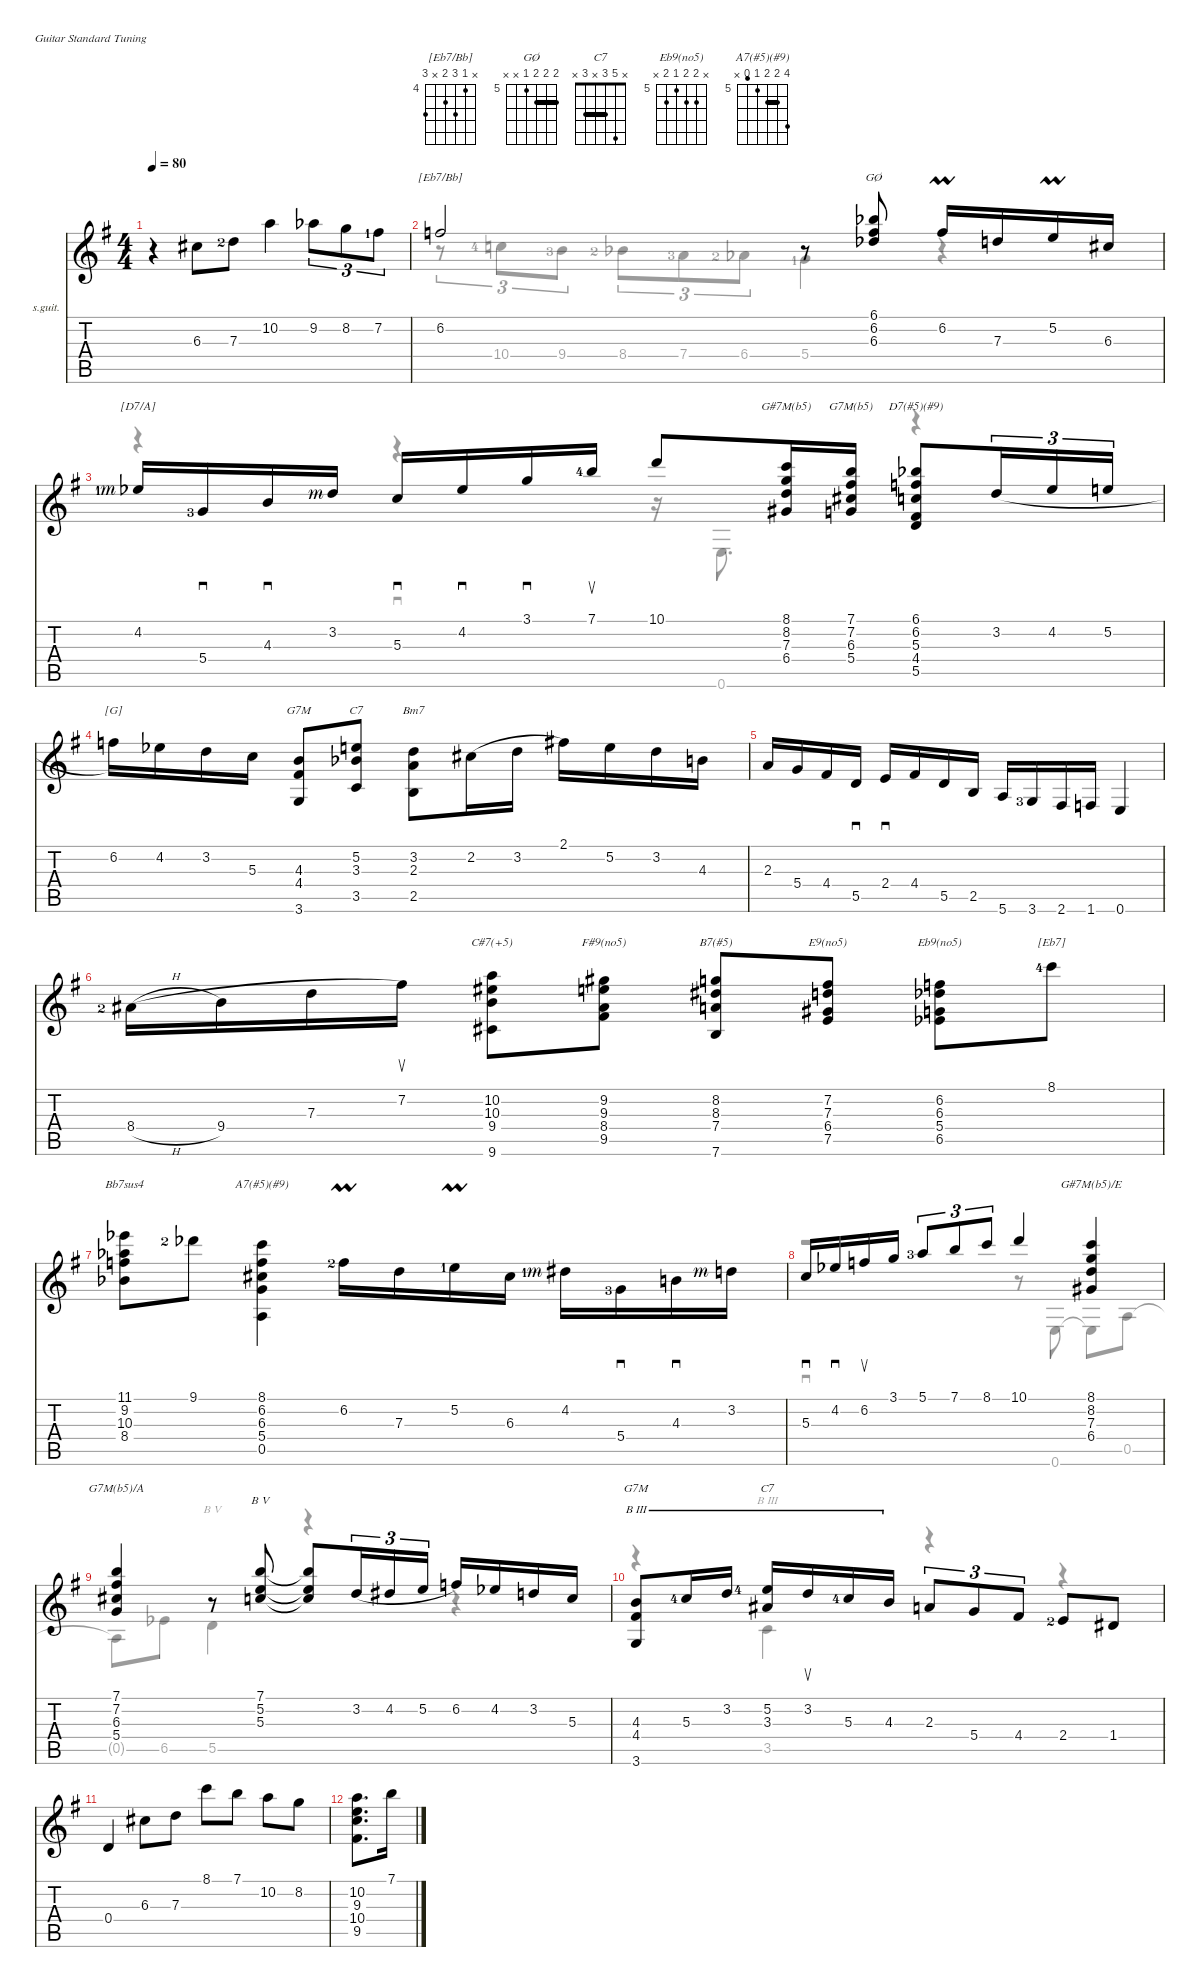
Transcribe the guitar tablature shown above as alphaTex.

\defaultSystemsLayout 4
\hideDynamics
\bracketExtendMode nobrackets
\firstSystemTrackNameOrientation horizontal
\otherSystemsTrackNameOrientation horizontal
\track ("Steel Guitar" "s.guit.") {instrument acousticguitarsteel}
\staff {score tabs}
\tuning (E4 B3 G3 D3 A2 E2)
\chord ("[Eb7/Bb]" x 4 6 5 x 6) {firstfret 4 showfingering false}
\chord ("GØ" 6 6 6 5 x x) {firstfret 5 showfingering false barre (6 6)}
\chord ("[D7/A]" x 3 5 4 x 5) {firstfret 3 showdiagram false showfingering false}
\chord ("G#7M(b5)" 8 8 7 6 x x) {firstfret 6 showdiagram false showfingering false}
\chord ("G7M(b5)" 7 7 6 5 x x) {firstfret 5 showdiagram false showfingering false}
\chord ("D7(#5)(#9)" 6 6 5 4 5 x) {firstfret 4 showdiagram false showfingering false barre 6}
\chord ("[G]" 3 0 0 0 2 3) {showdiagram false showfingering false}
\chord ("G7M" x x 4 4 x 3) {showdiagram false showfingering false barre 4}
\chord ("C7" x 5 3 x 3 x) {showdiagram false showfingering false barre 3}
\chord ("Bm7" x 3 2 x 2 x) {showdiagram false showfingering false barre 2}
\chord ("C#7(+5)" x 10 10 9 x 9) {firstfret 9 showdiagram false showfingering false}
\chord ("F#9(no5)" x 9 9 8 9 x) {firstfret 8 showdiagram false showfingering false}
\chord ("B7(#5)" x 8 8 7 x 7) {firstfret 7 showdiagram false showfingering false barre (7 8)}
\chord ("E9(no5)" x 7 7 6 7 x) {firstfret 6 showdiagram false showfingering false}
\chord ("Eb9(no5)" x 6 6 5 6 x) {firstfret 5 showfingering false}
\chord ("[Eb7]" 3 2 3 1 x x) {showdiagram false showfingering false}
\chord ("Bb7sus4" 11 9 10 8 x x) {firstfret 8 showdiagram false showfingering false}
\chord ("A7(#5)(#9)" 8 6 6 5 4 x) {firstfret 5 showfingering false barre 6}
\chord ("G#7M(b5)/E" 8 8 7 6 x 5) {firstfret 6 showdiagram false showfingering false}
\chord ("G7M(b5)/A" 7 7 6 5 4 x) {firstfret 5 showdiagram false showfingering false}
\chord ("G7M" x x 4 4 x 3) {showdiagram false showfingering false}
\chord ("C7" x 5 3 x 3 x) {barre 3}
\voice
\ts (4 4)
\tempo 80
\clef g2
\ks eminor
r.4{dy mf instrument acousticguitarsteel beam Down} 6.3{acc #}.8{beam Down} 7.3{lf 3 acc forcenatural}.8{beam Down} 10.2{acc forcenatural}.4{beam Down} 9.2{acc b}.8{tu (3 2) beam Down} 8.2{acc forcenatural}.8{tu (3 2) beam Down} 7.2{lf 2 acc #}.8{tu (3 2) beam Down} |
6.2{acc forcenatural}.2{ch "[Eb7/Bb]" beam Up} r.8{beam Up} (6.1{acc b} 6.2{acc forcenatural} 6.3{acc b}).8{ch "GØ" beam Up} 6.2{acc forcenatural umordent}.16{beam Up} 7.3{acc forcenatural}.16{beam Up} 5.2{acc forcenatural umordent}.16{beam Up} 6.3{acc #}.16{beam Up} |
\beaming (8 2 2 2 2)
\scale
1.87137 4.2{lf 2 rf 3 acc b}.16{ch "[D7/A]" beam Up} 5.4{lf 4 acc forcenatural}.16{sd beam Up} 4.3{acc forcenatural}.16{sd beam Up} 3.2{rf 3 acc forcenatural}.16{beam Up beam split} 5.3{acc forcenatural}.16{sd beam Up} 4.2{acc b}.16{sd beam Up} 3.1{acc forcenatural}.16{sd beam Up} 7.1{lf 5 acc forcenatural}.16{su beam Up} 10.1{acc forcenatural}.8{beam Up} (8.1{acc forcenatural} 8.2{acc forcenatural} 7.3{acc forcenatural} 6.4{acc #}).16{ch "G#7M(b5)" beam Up} (7.1{acc forcenatural} 7.2{acc #} 6.3{acc #} 5.4{acc forcenatural}).16{ch "G7M(b5)" beam Up beam split} (6.1{acc b} 6.2{acc forcenatural} 5.3{acc forcenatural} 4.4{acc #} 5.5{acc forcenatural}).8{ch "D7(#5)(#9)" beam Up beam merge} 3.2{acc forcenatural}.16{tu (3 2) legatoorigin beam Up beam merge} 4.2{acc b}.16{tu (3 2) legatoorigin beam Up beam merge} 5.2{acc forcenatural}.16{tu (3 2) legatoorigin beam Up} |
6.2{acc forcenatural}.16{ch "[G]" beam Down} 4.2{acc b}.16{beam Down} 3.2{acc forcenatural}.16{beam Down} 5.3{acc forcenatural}.16{beam Down beam split} (3.6{acc forcenatural} 4.4{acc #} 4.3{acc forcenatural}).8{ch "G7M" beam Up} (3.5{acc forcenatural} 3.3{acc b} 5.2{acc forcenatural}).8{ch "C7" beam Up} (2.5{acc forcenatural} 2.3{acc forcenatural} 3.2{acc forcenatural}).8{ch "Bm7" beam Down} 2.2{acc #}.16{legatoorigin beam Down} 3.2{acc forcenatural}.16{legatoorigin beam Down beam split} 2.1{acc #}.16{beam Down} 5.2{acc forcenatural}.16{beam Down} 3.2{acc forcenatural}.16{beam Down} 4.3{acc forcenatural}.16{beam Down} |
2.3{acc forcenatural}.16{beam Up} 5.4{acc forcenatural}.16{beam Up} 4.4{acc #}.16{beam Up} 5.5{acc forcenatural}.16{sd beam Up} 2.4{acc forcenatural}.16{sd beam Up} 4.4{acc #}.16{beam Up} 5.5{acc forcenatural}.16{beam Up} 2.5{acc forcenatural}.16{beam Up} 5.6{acc forcenatural}.16{beam Up} 3.6{lf 4 acc forcenatural}.16{beam Up} 2.6{acc #}.16{beam Up} 1.6{acc forcenatural}.16{beam Up} 0.6{acc forcenatural}.4{beam Up} |
8.4{h lf 3 acc #}.16{legatoorigin beam Down} 9.4{acc forcenatural}.16{legatoorigin beam Down} 7.3{acc forcenatural}.16{legatoorigin beam Down} 7.2{acc #}.16{su beam Down} (9.6{acc #} 9.4{acc forcenatural} 10.3{acc #} 10.2{acc forcenatural}).8{ch "C#7(+5)" beam Down} (9.5{acc #} 8.4{acc #} 9.3{acc forcenatural} 9.2{acc #}).8{ch "F#9(no5)" beam Down} (7.6{acc forcenatural} 7.4{acc forcenatural} 8.3{acc #} 8.2{acc forcenatural}).8{ch "B7(#5)" beam Up} (7.5{acc forcenatural} 6.4{acc #} 7.3{acc forcenatural} 7.2{acc #}).8{ch "E9(no5)" beam Up} (6.5{acc b} 5.4{acc forcenatural} 6.3{acc b} 6.2{acc forcenatural}).8{ch "Eb9(no5)" beam Down} 8.1{lf 5 acc forcenatural}.8{ch "[Eb7]" beam Down} |
(11.1{acc b} 9.2{acc b} 10.3{acc forcenatural} 8.4{acc b}).8{ch "Bb7sus4" beam Down} 9.1{lf 3 acc b}.8{beam Down} (8.1{acc forcenatural} 6.2{acc forcenatural} 6.3{acc #} 5.4{acc forcenatural} 0.5{acc forcenatural}).4{ch "A7(#5)(#9)" beam Down} 6.2{lf 3 acc forcenatural umordent}.16{beam Down} 7.3{acc forcenatural}.16{beam Down} 5.2{lf 2 acc forcenatural umordent}.16{beam Down} 6.3{acc #}.16{beam Down} 4.2{lf 2 rf 3 acc #}.16{beam Down} 5.4{lf 4 acc forcenatural}.16{sd beam Down} 4.3{acc forcenatural}.16{sd beam Down} 3.2{rf 3 acc forcenatural}.16{beam Down} |
5.3{acc forcenatural}.16{sd beam Up} 4.2{acc b}.16{sd beam Up} 6.2{acc forcenatural}.16{su beam Up} 3.1{acc forcenatural}.16{beam Up} 5.1{lf 4 acc forcenatural}.8{tu (3 2) beam Up} 7.1{acc forcenatural}.8{tu (3 2) beam Up} 8.1{acc forcenatural}.8{tu (3 2) beam Up} 10.1{acc forcenatural}.4{beam Up} (6.4{acc #} 7.3{acc forcenatural} 8.2{acc forcenatural} 8.1{acc forcenatural}).4{ch "G#7M(b5)/E" beam Up} |
(5.4{acc forcenatural} 6.3{acc #} 7.2{acc #} 7.1{acc forcenatural}).4{ch "G7M(b5)/A" beam Up} r.8{beam Up} (7.1{acc forcenatural} 5.3{acc forcenatural} 5.2{acc forcenatural}).8{barre (5 full) beam Up} (5.3{t acc forcenatural} 5.2{t acc forcenatural} 7.1{t acc forcenatural}).8{beam Up beam merge} 3.2{acc forcenatural}.16{tu (3 2) legatoorigin beam Up} 4.2{acc #}.16{tu (3 2) legatoorigin beam Up} 5.2{acc forcenatural}.16{tu (3 2) legatoorigin beam Up} 6.2{acc forcenatural}.16{beam Up} 4.2{acc b}.16{beam Up} 3.2{acc forcenatural}.16{beam Up} 5.3{acc forcenatural}.16{beam Up} |
(3.6{acc forcenatural} 4.4{acc #} 4.3{acc forcenatural}).8{ch "G7M" barre (3 full) beam Up} 5.3{lf 5 acc forcenatural}.16{barre (3 full) beam Up} 3.2{acc forcenatural}.16{barre (3 full) beam Up} (5.2{lf 5 acc forcenatural} 3.3{acc #}).16{ch "C7" barre (3 full) beam Up} 3.2{acc forcenatural}.16{su barre (3 full) beam Up} 5.3{lf 5 acc forcenatural}.16{barre (3 full) beam Up} 4.3{acc forcenatural}.16{barre (3 full) beam Up} 2.3{acc forcenatural}.8{tu (3 2) beam Up} 5.4{acc forcenatural}.8{tu (3 2) beam Up} 4.4{acc #}.8{tu (3 2) beam Up} 2.4{lf 3 acc forcenatural}.8{beam Up} 1.4{acc #}.8{beam Up} |
0.4{acc forcenatural}.4{beam Up} 6.3{acc #}.8{beam Down} 7.3{acc forcenatural}.8{beam Down} 8.1{acc forcenatural}.8{beam Down} 7.1{acc forcenatural}.8{beam Down} 10.2{acc forcenatural}.8{beam Down} 8.2{acc forcenatural}.8{beam Down} |
(10.2{acc forcenatural} 9.3{acc forcenatural} 10.4{acc forcenatural} 9.5{acc #}).8{d beam Down} 7.1{acc forcenatural}.16{beam Down}
\voice
\clef g2
\ottava regular
\simile none
\ks eminor
|
r.8{tu (3 2) beam Down} 10.4{lf 5 acc forcenatural}.8{tu (3 2) beam Down} 9.4{lf 4 acc forcenatural}.8{tu (3 2) beam Down} 8.4{lf 3 acc b}.8{tu (3 2) beam Down} 7.4{lf 4 acc forcenatural}.8{tu (3 2) beam Down} 6.4{lf 3 acc b}.8{tu (3 2) beam Down} 5.4{lf 2 acc forcenatural}.4{beam Down} r.4{beam Down} |
\scale
1.87137 r.4{beam Down} r.4{sd beam Down} r.16{beam Down} 0.6{acc forcenatural}.8{d beam Down} r.4{beam Down} |
|
|
|
|
r.2{sd beam Down} r.8{beam Down} 0.6{acc forcenatural}.8{beam Down} 0.6{t acc forcenatural}.8{beam Down} 0.5{acc forcenatural}.8{beam Down} |
0.5{t acc forcenatural}.8{beam Down} 6.5{acc b}.8{beam Down} 5.5{acc forcenatural}.4{barre (5 full) beam Down} r.4{beam Down} r.4{beam Down} |
r.4{beam Down} 3.5{acc forcenatural}.4{barre (3 full) beam Down} r.4{beam Down} r.4{beam Down} |
|
